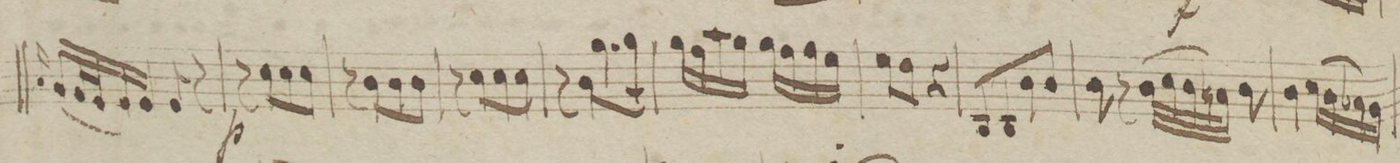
**kern	**dynam
*I"Violio 1mo	*
*clefG2	*
*k[b-e-a-]	*
*M2/4	*
16qqa-/	.
(16g/LL	.
32f/L	.
32e-/J	.
16e-/)	.
16e-/JJ	.
8e-/	.
8r	.
=130	=130
8r	p
8cc\L	.
8cc\	.
8cc\J	.
=131	=131
8r	.
8b-\L	.
8b-\	.
8b-\J	.
=132	=132
8r	.
8cc\L	.
8cc\	.
8cc\J	.
=133	=133
8r	.
8b-\L	.
8.gg\	.
16gg\Jk	.
=134	=134
16gg\LL	.
16ff\	.
16aa-\	.
16gg\JJ	.
16gg\LL	.
16ff\	.
16ff\	.
16ee-\JJ	.
=135	=135
8ee-\L	.
8dd\J	.
4r	.
=136	=136
8B-/L	.
8B-/	.
8b-\	.
8b-/J	.
=137	=137
8b-\	.
8r	.
(32b-\LLL	.
32cc\	.
32b-\	.
32an\JJJ)	.
8b-\	.
=138	=138
4b-\	.
(16cc\LL	.
16b-\	.
16a-X\	.
16g\JJ)	.
=139	=139
*-	*-
